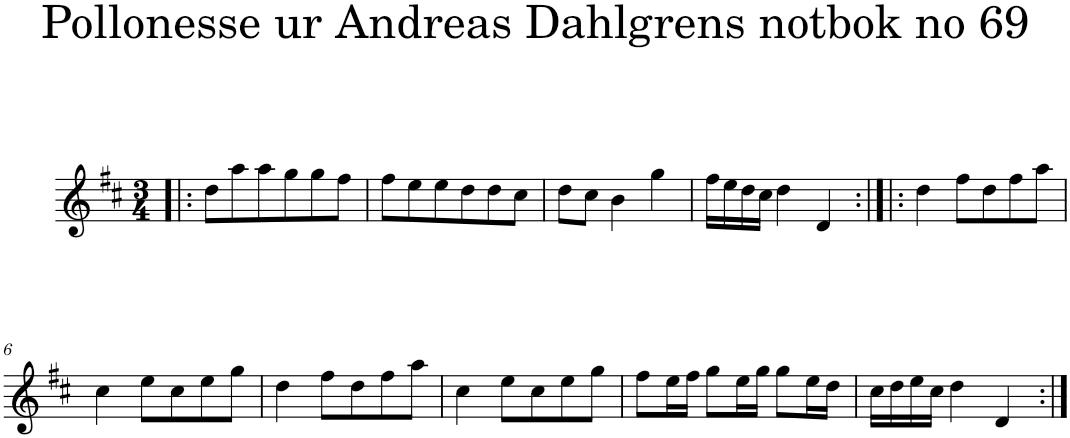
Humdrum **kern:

**kern
*part1
*staff1
*I"Piano
*I'Pno
*clefG2
*k[f#c#]
*D:
*M3/4
=1!|:
8dd\L
8aa\
8aa\
8gg\
8gg\
8ff#\J
=2
8ff#\L
8ee\
8ee\
8dd\
8dd\
8cc#\J
=3
8dd\L
8cc#\J
4b\
4gg\
=4
16ff#\LL
16ee\
16dd\
16cc#\JJ
4dd\
4d/
=5:|!|:
4dd\
8ff#\L
8dd\
8ff#\
8aa\J
!!LO:LB:g=z
=6
4cc#\
8ee\L
8cc#\
8ee\
8gg\J
=7
4dd\
8ff#\L
8dd\
8ff#\
8aa\J
=8
4cc#\
8ee\L
8cc#\
8ee\
8gg\J
=9
8ff#\L
16ee\L
16ff#\JJ
8gg\L
16ee\L
16gg\JJ
8gg\L
16ee\L
16dd\JJ
=10
16cc#\LL
16dd\
16ee\
16cc#\JJ
4dd\
4d/
=:|!
*-
